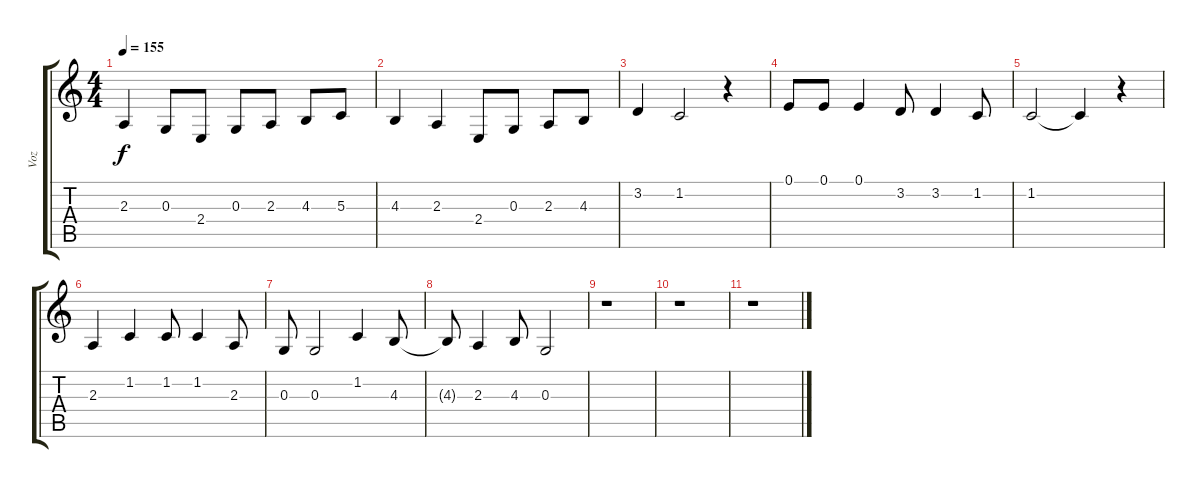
\track ("Voz" "Voz") {instrument flute}
\staff {score tabs}
\tuning (E4 B3 G3 D3 A2 E2) {hide}
\ts (4 4)
\tempo 155
\clef g2
\ks c
2.3.4{dy f} 0.3.8 2.4.8 0.3.8 2.3.8 4.3.8 5.3.8 |
4.3.4 2.3.4 2.4.8 0.3.8 2.3.8 4.3.8 |
3.2.4 1.2.2 r.4 |
0.1.8 0.1.8 0.1.4 3.2.8 3.2.4 1.2.8 |
1.2.2 1.2{t}.4 r.4 |
2.3.4 1.2.4 1.2.8 1.2.4 2.3.8 |
0.3.8 0.3.2 1.2.4 4.3.8 |
4.3{t}.8 2.3.4 4.3.8 0.3.2 |
r.1 |
r.1 |
r.1
